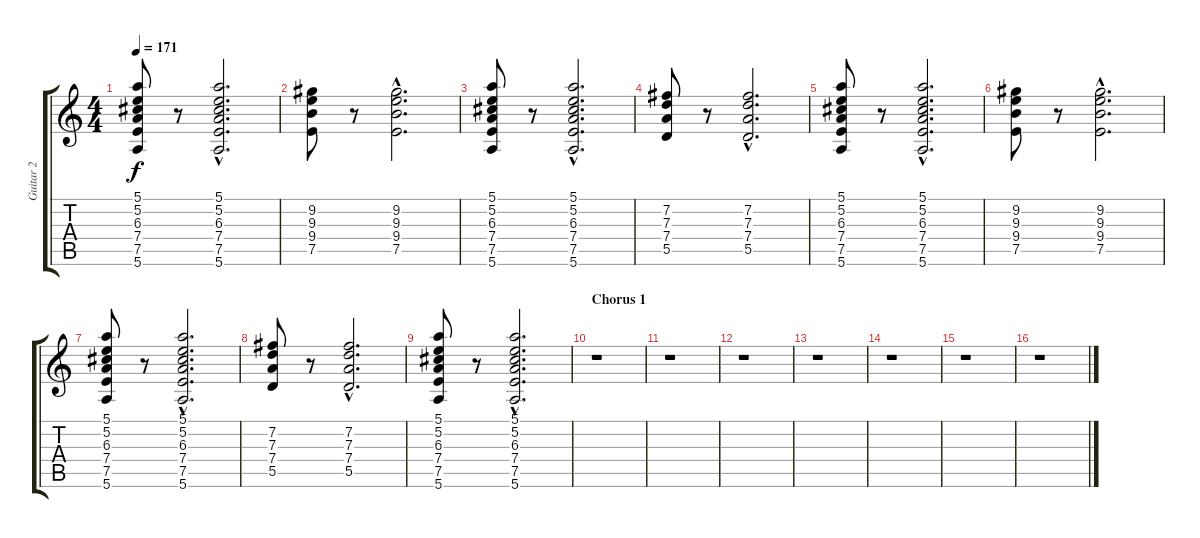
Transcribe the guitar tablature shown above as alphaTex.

\track ("Guitar 2" "Guitar 2") {instrument overdrivenguitar}
\staff {score tabs}
\tuning (E4 B3 G3 D3 A2 E2) {hide}
\ts (4 4)
\tempo 171
\clef g2
\ks c
(5.1 5.2 6.3 7.4 7.5 5.6).8{dy f} r.8 (5.1{hac} 5.2{hac} 6.3{hac} 7.4{hac} 7.5{hac} 5.6{hac}).2{d} |
(9.2 9.3 9.4 7.5).8 r.8 (9.2{hac} 9.3{hac} 9.4{hac} 7.5{hac}).2{d} |
(5.1 5.2 6.3 7.4 7.5 5.6).8 r.8 (5.1{hac} 5.2{hac} 6.3{hac} 7.4{hac} 7.5{hac} 5.6{hac}).2{d} |
(7.2 7.3 7.4 5.5).8 r.8 (7.2{hac} 7.3{hac} 7.4{hac} 5.5{hac}).2{d} |
(5.1 5.2 6.3 7.4 7.5 5.6).8 r.8 (5.1{hac} 5.2{hac} 6.3{hac} 7.4{hac} 7.5{hac} 5.6{hac}).2{d} |
(9.2 9.3 9.4 7.5).8 r.8 (9.2{hac} 9.3{hac} 9.4{hac} 7.5{hac}).2{d} |
(5.1 5.2 6.3 7.4 7.5 5.6).8 r.8 (5.1{hac} 5.2{hac} 6.3{hac} 7.4{hac} 7.5{hac} 5.6{hac}).2{d} |
(7.2 7.3 7.4 5.5).8 r.8 (7.2{hac} 7.3{hac} 7.4{hac} 5.5{hac}).2{d} |
(5.1 5.2 6.3 7.4 7.5 5.6).8 r.8 (5.1{hac} 5.2{hac} 6.3{hac} 7.4{hac} 7.5{hac} 5.6{hac}).2{d} |
\section ("" "Chorus 1")
r.1 |
r.1 |
r.1 |
r.1 |
r.1 |
r.1 |
r.1
